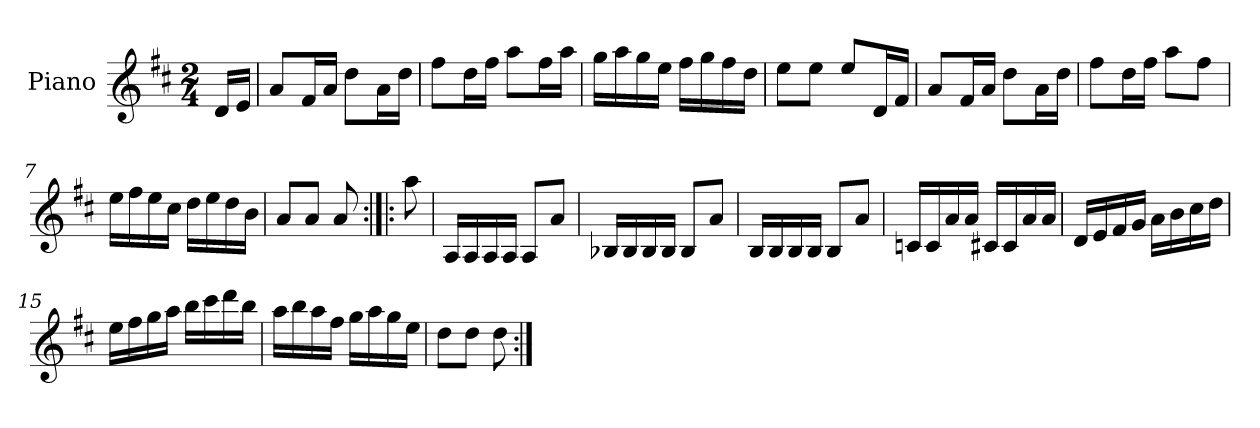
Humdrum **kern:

**kern
*part1
*staff1
*I"Piano
*I'Pno.
*clefG2
*k[f#c#]
*M2/4
=
16d/LL
16e/JJ
=1
8a/L
16f#/L
16a/JJ
8dd\L
16a\L
16dd\JJ
=2
8ff#\L
16dd\L
16ff#\JJ
8aa\L
16ff#\L
16aa\JJ
=3
16gg\LL
16aa\
16gg\
16ee\JJ
16ff#\LL
16gg\
16ff#\
16dd\JJ
=4
8ee\L
8ee\J
8ee/L
16d/L
16f#/JJ
=5
8a/L
16f#/L
16a/JJ
8dd\L
16a\L
16dd\JJ
=6
8ff#\L
16dd\L
16ff#\JJ
8aa\L
8ff#\J
=7
16ee\LL
16ff#\
16ee\
16cc#\JJ
16dd\LL
16ee\
16dd\
16b\JJ
=8
8a/L
8a/J
8a/
=9:|!|:
8aa\
=10
16A/LL
16A/
16A/
16A/JJ
8A/L
8a/J
=11
16B-X/LL
16B-/
16B-/
16B-/JJ
8B-/L
8a/J
=12
16B/LL
16B/
16B/
16B/JJ
8B/L
8a/J
=13
16cn/LL
16c/
16a/
16a/JJ
16c#X/LL
16c#/
16a/
16a/JJ
=14
16d/LL
16e/
16f#/
16g/JJ
16a\LL
16b\
16cc#\
16dd\JJ
=15
16ee\LL
16ff#\
16gg\
16aa\JJ
16bb\LL
16ccc#\
16ddd\
16bb\JJ
=16
16aa\LL
16bb\
16aa\
16ff#\JJ
16gg\LL
16aa\
16gg\
16ee\JJ
=17
8dd\L
8dd\J
8dd\
=:|!
*-
